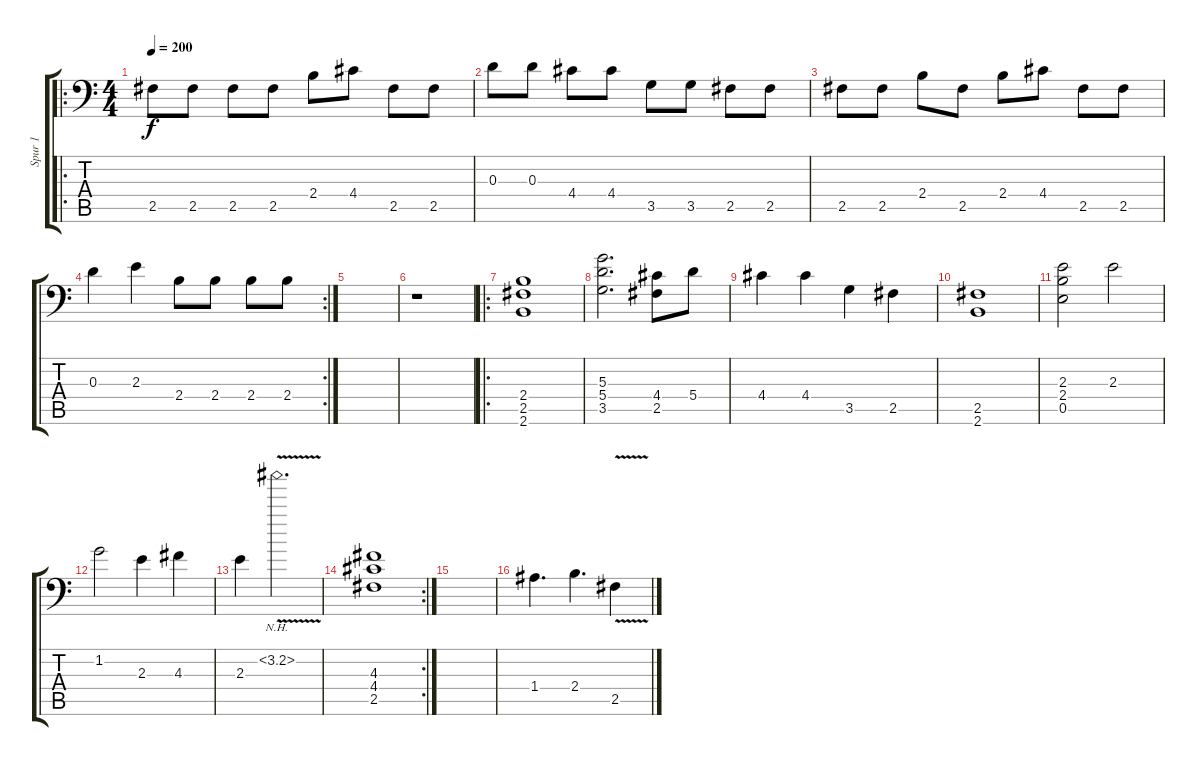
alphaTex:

\track ("Spur 1" "Spur 1") {instrument distortionguitar}
\staff {score tabs}
\tuning (B3 Gb3 D3 A2 E2 A1) {hide}
\ro
\ts (4 4)
\tempo 200
\clef f4
\ks c
2.5.8{dy f} 2.5.8 2.5.8 2.5.8 2.4.8 4.4.8 2.5.8 2.5.8 |
0.3.8 0.3.8 4.4.8 4.4.8 3.5.8 3.5.8 2.5.8 2.5.8 |
2.5.8 2.5.8 2.4.8 2.5.8 2.4.8 4.4.8 2.5.8 2.5.8 |
\rc 2
0.3.4 2.3.4 2.4.8 2.4.8 2.4.8 2.4.8 |
|
r.1 |
\ro
(2.4 2.5 2.6).1 |
(5.3 5.4 3.5).2{d} (4.4 2.5).8 5.4.8 |
4.4.4 4.4.4 3.5.4 2.5.4 |
(2.5 2.6).1 |
(2.3 2.4 0.5).2 2.3.2 |
1.2.2 2.3.4 4.3.4 |
2.3.4 3.2{nh v}.2{d} |
\rc 2
(4.3 4.4 2.5).1 |
|
1.4.4{d} 2.4.4{d} 2.5{v}.4
